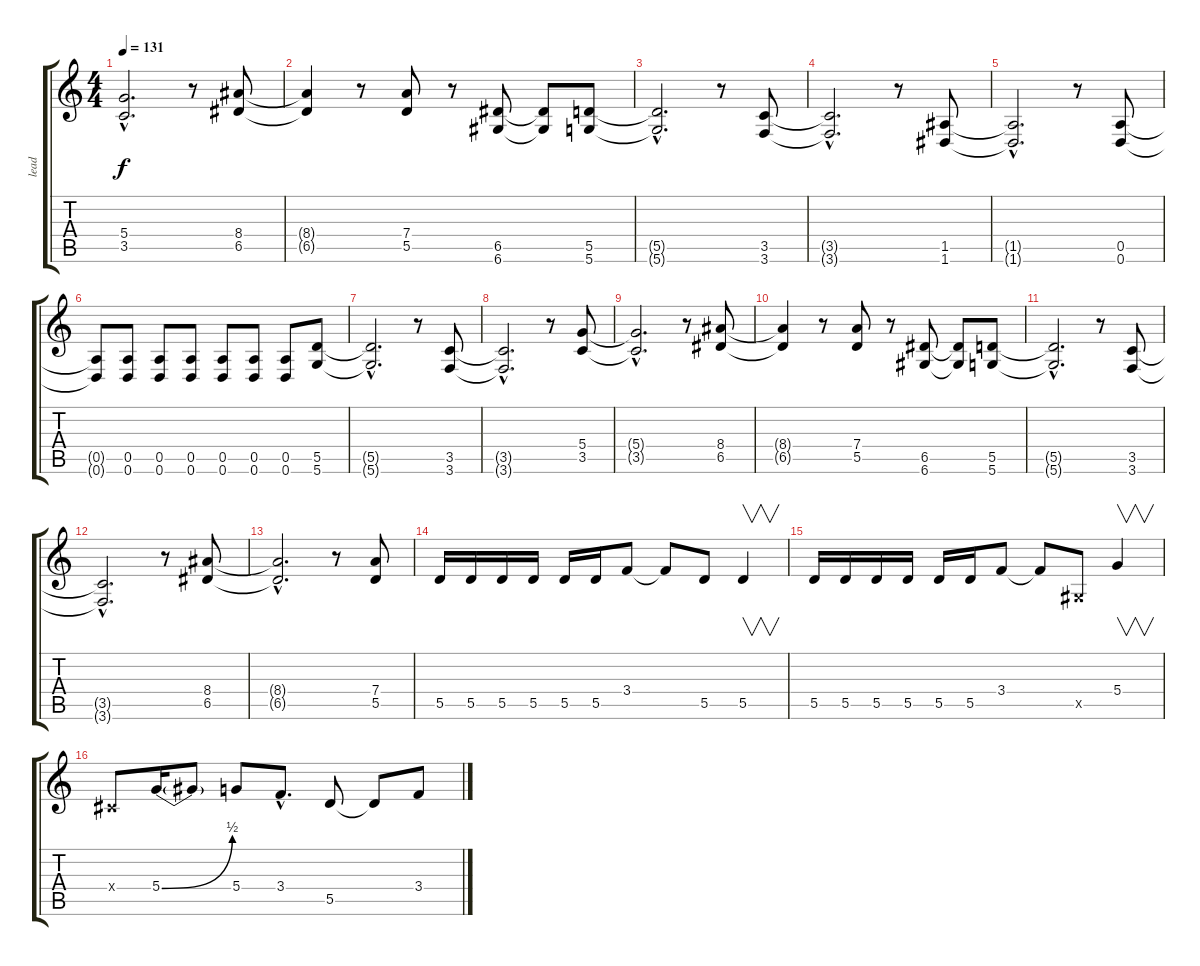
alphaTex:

\track ("lead" "lead") {instrument distortionguitar}
\staff {score tabs}
\tuning (E4 B3 G3 D3 A2 D2) {hide}
\ts (4 4)
\tempo 131
\clef g2
\ks c
(5.4{hac t} 3.5{hac t}).2{d dy f} r.8 (8.4 6.5).8 |
(8.4{t} 6.5{t}).4 r.8 (7.4 5.5).8 r.8 (6.5 6.6).8 (6.5{t} 6.6{t}).8 (5.5 5.6).8 |
(5.5{hac t} 5.6{hac t}).2{d} r.8 (3.5 3.6).8 |
(3.5{hac t} 3.6{hac t}).2{d} r.8 (1.5 1.6).8 |
(1.5{hac t} 1.6{hac t}).2{d} r.8 (0.5 0.6).8 |
(0.5{t} 0.6{t}).8 (0.5 0.6).8 (0.5 0.6).8 (0.5 0.6).8 (0.5 0.6).8 (0.5 0.6).8 (0.5 0.6).8 (5.5 5.6).8 |
(5.5{hac t} 5.6{hac t}).2{d} r.8 (3.5 3.6).8 |
(3.5{hac t} 3.6{hac t}).2{d} r.8 (5.4 3.5).8 |
(5.4{hac t} 3.5{hac t}).2{d} r.8 (8.4 6.5).8 |
(8.4{t} 6.5{t}).4 r.8 (7.4 5.5).8 r.8 (6.5 6.6).8 (6.5{t} 6.6{t}).8 (5.5 5.6).8 |
(5.5{hac t} 5.6{hac t}).2{d} r.8 (3.5 3.6).8 |
(3.5{hac t} 3.6{hac t}).2{d} r.8 (8.4 6.5).8 |
(8.4{hac t} 6.5{hac t}).2{d} r.8 (7.4 5.5).8 |
5.5.16 5.5.16 5.5.16 5.5.16 5.5.16 5.5.16 3.4.8 3.4{t}.8 5.5.8 5.5.4{v} |
5.5.16 5.5.16 5.5.16 5.5.16 5.5.16 5.5.16 3.4.8 3.4{t}.8 -1.5{x}.8 5.4.4{v} |
-1.4{x}.8 5.4{be (bend 0 0 60 2)}.16 5.4{t}.8 5.4.8 3.4{hac}.8{d} 5.5.8 5.5{t}.8 3.4.8
